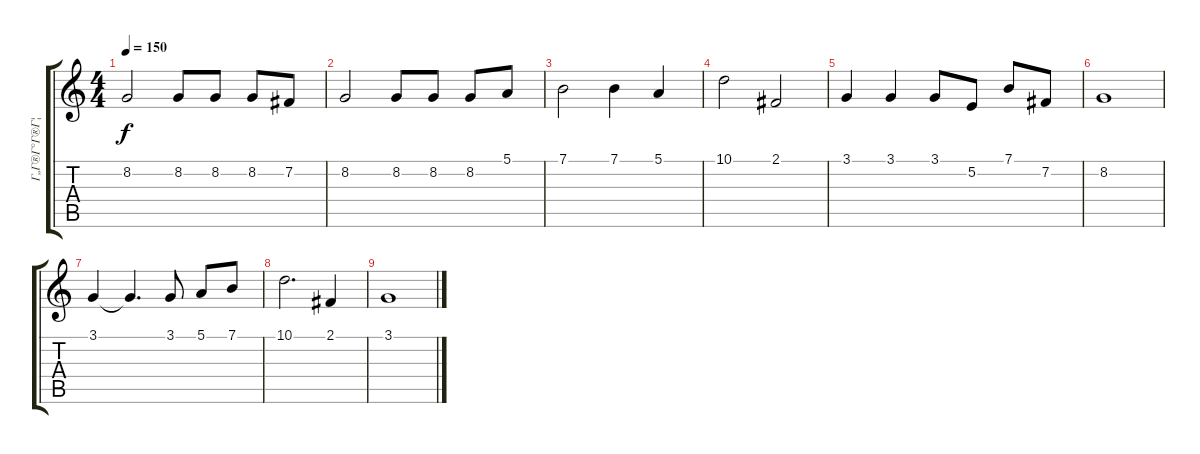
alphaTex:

\track ("Г„Г®Г°Г®Г¦ГЄГ  3" "Г„Г®Г°Г®Г¦") {instrument altosax}
\staff {score tabs}
\tuning (E4 B3 G3 D3 A2 E2) {hide}
\ts (4 4)
\tempo 150
\clef g2
\ks c
8.2.2{dy f} 8.2.8 8.2.8 8.2.8 7.2.8 |
8.2.2 8.2.8 8.2.8 8.2.8 5.1.8 |
7.1.2 7.1.4 5.1.4 |
10.1.2 2.1.2 |
3.1.4 3.1.4 3.1.8 5.2.8 7.1.8 7.2.8 |
8.2.1 |
3.1.4 3.1{t}.4{d} 3.1.8 5.1.8 7.1.8 |
10.1.2{d} 2.1.4 |
3.1.1
